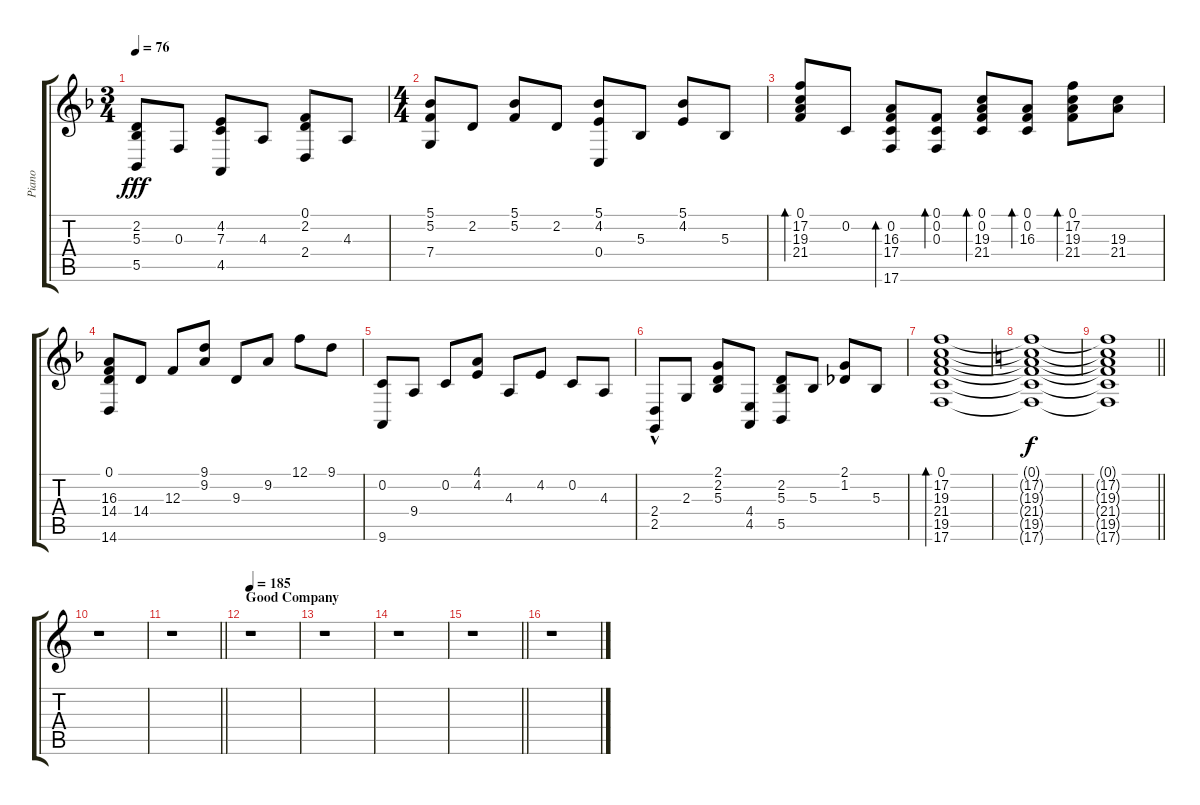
\track ("Piano " "Piano ") {instrument honkytonkpiano}
\staff {score tabs}
\tuning (F4 C4 F3 C3 F2 C2) {hide}
\ts (3 4)
\tempo 76
\clef g2
\ks f
(2.2 5.3 5.5).8{dy fff} 0.3.8 (4.2 7.3 4.5).8 4.3.8 (0.1 2.2 2.4).8 4.3.8 |
\ts (4 4)
(5.1 5.2 7.4).8 2.2.8 (5.1 5.2).8 2.2.8 (5.1 4.2 0.4).8 5.3.8 (5.1 4.2).8 5.3.8 |
(0.1 17.2 19.3 21.4).8{bd 240} 0.2.8 (0.2 16.3 17.4 17.6).8{bd 240} (0.1 0.2 0.3).8{bd 240} (0.1 0.2 19.3 21.4).8{bd 240} (0.1 0.2 16.3).8{bd 240} (0.1 17.2 19.3 21.4).8{bd 240} (19.3 21.4).8 |
(0.1 16.3 14.4 14.6).8 14.4.8 12.3.8 (9.1 9.2).8 9.3.8 9.2.8 12.1.8 9.1.8 |
(0.2 9.6).8 9.4.8 0.2.8 (4.1 4.2).8 4.3.8 4.2.8 0.2.8 4.3.8 |
(2.4{hac} 2.5{hac}).8 2.3.8 (2.1 2.2 5.3).8 (4.4 4.5).8 (2.2 5.3 5.5).8 5.3.8 (2.1 1.2).8 5.3.8 |
(0.1 17.2 19.3 21.4 19.5 17.6).1{bd 240} |
\ks c
(0.1{t} 17.2{t} 19.3{t} 21.4{t} 19.5{t} 17.6{t}).1{dy f} |
\barLineRight lightlight
(0.1{t} 17.2{t} 19.3{t} 21.4{t} 19.5{t} 17.6{t}).1 |
r.1 |
\barLineRight lightlight
r.1 |
\section ("" "Good Company")
\tempo 185
r.1 |
r.1 |
r.1 |
\barLineRight lightlight
r.1 |
r.1
